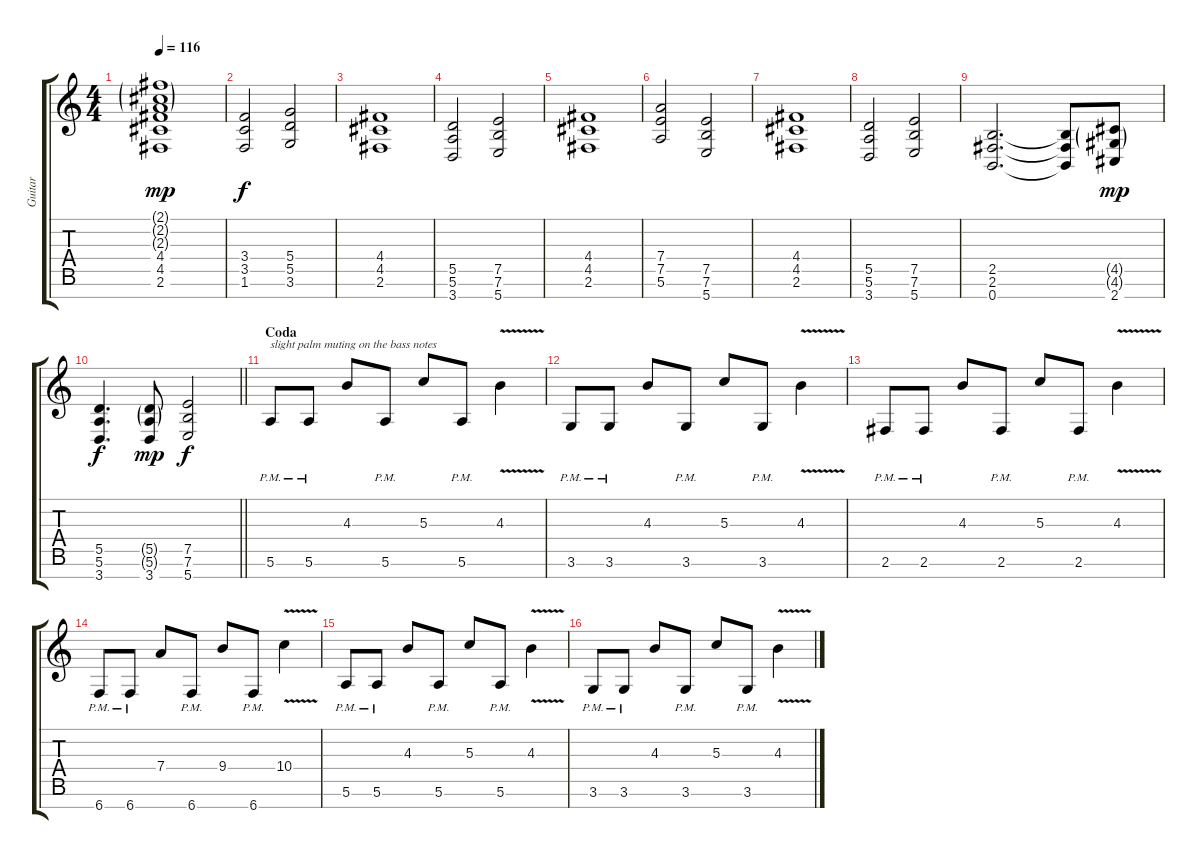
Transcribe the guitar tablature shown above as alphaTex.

\track ("Guitar" "Guitar") {instrument electricguitarclean}
\staff {score tabs}
\tuning (E4 B3 G3 D3 A2 E2 B1) {hide}
\ts (4 4)
\tempo 116
\clef g2
\ks c
(2.1{g} 2.2{g} 2.3{g} 4.4 4.5 2.6).1{dy mp} |
(3.4 3.5 1.6).2{dy f} (5.4 5.5 3.6).2 |
(4.4 4.5 2.6).1 |
(5.5 5.6 3.7).2 (7.5 7.6 5.7).2 |
(4.4 4.5 2.6).1 |
(7.4 7.5 5.6).2 (7.5 7.6 5.7).2 |
(4.4 4.5 2.6).1 |
(5.5 5.6 3.7).2 (7.5 7.6 5.7).2 |
(2.5 2.6 0.7).2{d} (2.5{t} 2.6{t} 0.7{t}).8 (4.5{g} 4.6{g} 2.7).8{dy mp} |
\barLineRight lightlight
(5.5 5.6 3.7).4{d dy f} (5.5{g} 5.6{g} 3.7).8{dy mp} (7.5 7.6 5.7).2{dy f} |
\section ("" "Coda")
5.6{pm}.8{txt "slight palm muting on the bass notes"} 5.6{pm}.8 4.3.8 5.6{pm}.8 5.3.8 5.6{pm}.8 4.3{v}.4 |
3.6{pm}.8 3.6{pm}.8 4.3.8 3.6{pm}.8 5.3.8 3.6{pm}.8 4.3{v}.4 |
2.6{pm}.8 2.6{pm}.8 4.3.8 2.6{pm}.8 5.3.8 2.6{pm}.8 4.3{v}.4 |
6.7{pm}.8 6.7{pm}.8 7.4.8 6.7{pm}.8 9.4.8 6.7{pm}.8 10.4{v}.4 |
5.6{pm}.8 5.6{pm}.8 4.3.8 5.6{pm}.8 5.3.8 5.6{pm}.8 4.3{v}.4 |
3.6{pm}.8 3.6{pm}.8 4.3.8 3.6{pm}.8 5.3.8 3.6{pm}.8 4.3{v}.4
